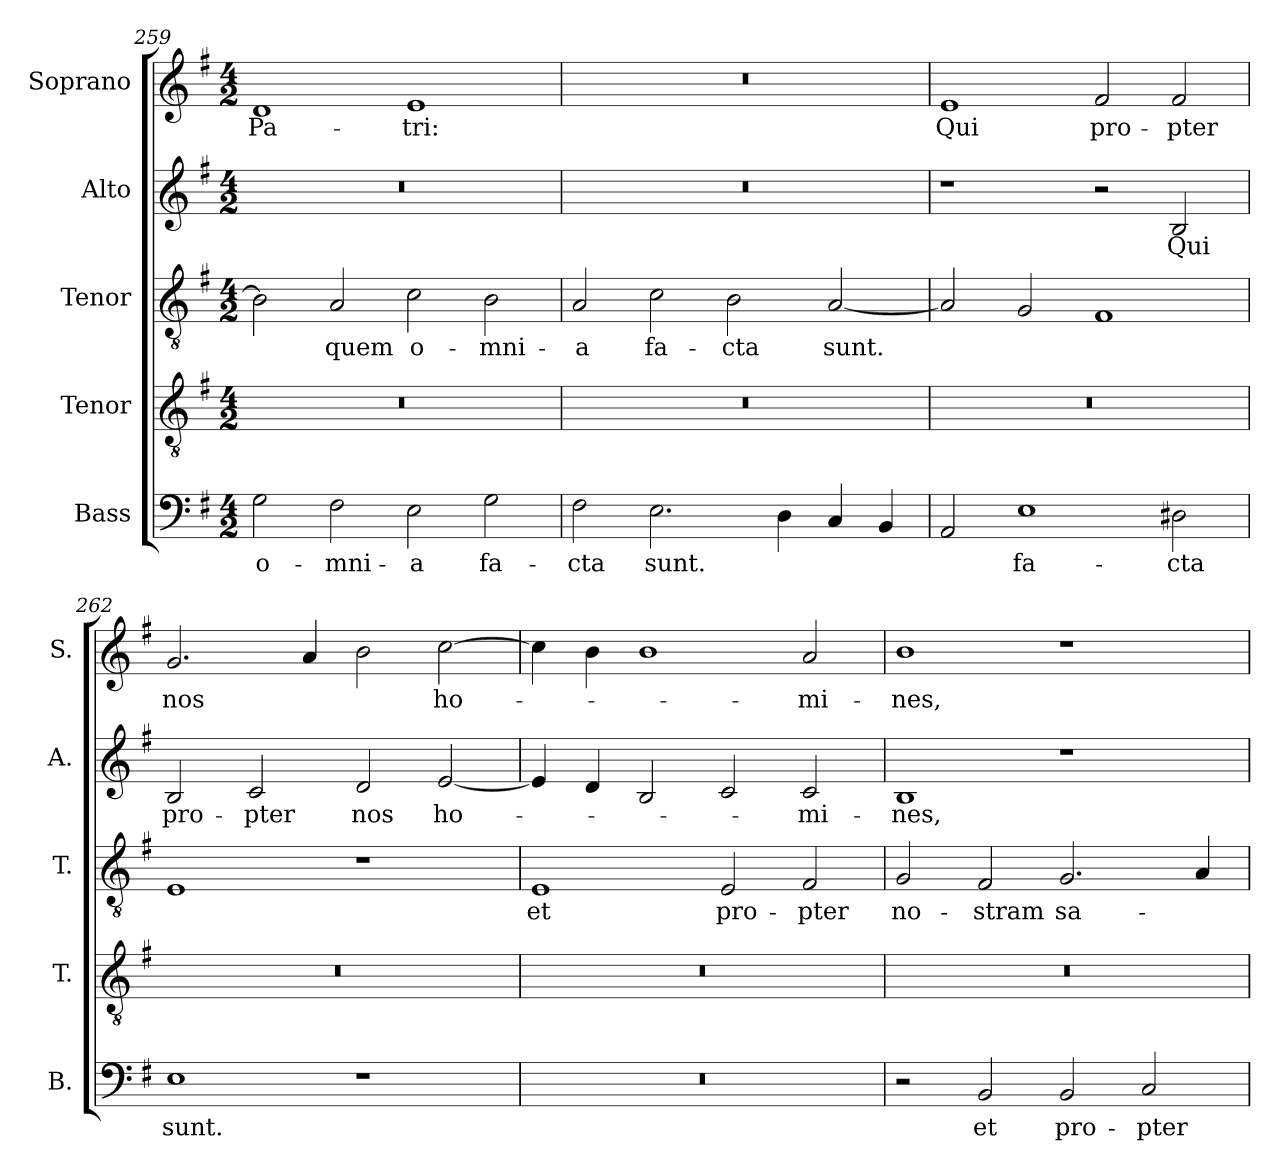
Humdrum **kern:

**kern	**text	**kern	**kern	**text	**kern	**text	**kern	**text
*part5	*part5	*part4	*part3	*part3	*part2	*part2	*part1	*part1
*staff5	*staff5	*staff4	*staff3	*staff3	*staff2	*staff2	*staff1	*staff1
*I"Bass	*	*I"Tenor	*I"Tenor	*	*I"Alto	*	*I"Soprano	*
*I'B.	*	*I'T.	*I'T.	*	*I'A.	*	*I'S.	*
*clefF4	*	*clefGv2	*clefGv2	*	*clefG2	*	*clefG2	*
*	*	*ITrd7c12	*ITrd7c12	*	*	*	*	*
*k[f#]	*	*k[f#]	*k[f#]	*	*k[f#]	*	*k[f#]	*
*G:	*	*G:	*G:	*	*G:	*	*G:	*
*M4/2	*	*M4/2	*M4/2	*	*M4/2	*	*M4/2	*
=259	=259	=259	=259	=259	=259	=259	=259	=259
!	!LO:LY:b:color=#000000	!LO:N:vis=1	!	!	!LO:N:vis=1	!	!	!
!	!	!	!	!	!	!	!	!LO:LY:b:color=#000000
2Gi\	o-	0r	2BBi\]	.	0r	.	1di	Pa-
!	!LO:LY:b:color=#000000	!	!	!	!	!	!	!
!	!	!	!	!LO:LY:b:color=#000000	!	!	!	!
2F#i\	-mni-	.	2AAi/	quem	.	.	.	.
!	!LO:LY:b:color=#000000	!	!	!	!	!	!	!
!	!	!	!	!LO:LY:b:color=#000000	!	!	!	!
!	!	!	!	!	!	!	!	!LO:LY:b:color=#000000
2Ei\	-a	.	2Ci\	o-	.	.	1ei	-tri:
!	!LO:LY:b:color=#000000	!	!	!	!	!	!	!
!	!	!	!	!LO:LY:b:color=#000000	!	!	!	!
2Gi\	fa-	.	2BBi\	-mni-	.	.	.	.
=260	=260	=260	=260	=260	=260	=260	=260	=260
!	!LO:LY:b:color=#000000	!LO:N:vis=1	!	!	!	!	!	!
!	!	!	!	!LO:LY:b:color=#000000	!LO:N:vis=1	!	!LO:N:vis=1	!
2F#i\	-cta	0r	2AAi/	-a	0r	.	0r	.
!	!LO:LY:b:color=#000000	!	!	!	!	!	!	!
!	!	!	!	!LO:LY:b:color=#000000	!	!	!	!
2.Ei\	sunt.	.	2Ci\	fa-	.	.	.	.
!	!	!	!	!LO:LY:b:color=#000000	!	!	!	!
.	.	.	2BBi\	-cta	.	.	.	.
4Di\	.	.	.	.	.	.	.	.
!	!	!	!	!LO:LY:b:color=#000000	!	!	!	!
4Ci/	.	.	[2AAi/	sunt.	.	.	.	.
4BBi/	.	.	.	.	.	.	.	.
=261	=261	=261	=261	=261	=261	=261	=261	=261
!	!	!LO:N:vis=1	!	!	!	!	!	!
!	!	!	!	!	!	!	!	!LO:LY:b:color=#000000
2AAi/	.	0r	2AAi/]	.	1r	.	1ei	Qui
!	!LO:LY:b:color=#000000	!	!	!	!	!	!	!
1Ei	fa-	.	2GGi/	.	.	.	.	.
!	!	!	!	!	!	!	!	!LO:LY:b:color=#000000
.	.	.	1FF#i	.	2r	.	2f#i/	pro-
!	!LO:LY:b:color=#000000	!	!	!	!	!	!	!
!	!	!	!	!	!	!LO:LY:b:color=#000000	!	!
!	!	!	!	!	!	!	!	!LO:LY:b:color=#000000
2D#Xi\	-cta	.	.	.	2Bi/	Qui	2f#i/	-pter
=262	=262	=262	=262	=262	=262	=262	=262	=262
!	!LO:LY:b:color=#000000	!LO:N:vis=1	!	!	!	!	!	!
!	!	!	!	!	!	!LO:LY:b:color=#000000	!	!
!	!	!	!	!	!	!	!	!LO:LY:b:color=#000000
1Ei	sunt.	0r	1EEi	.	2Bi/	pro-	2.gi/	nos
!	!	!	!	!	!	!LO:LY:b:color=#000000	!	!
.	.	.	.	.	2ci/	-pter	.	.
.	.	.	.	.	.	.	4ai/	.
!	!	!	!	!	!	!LO:LY:b:color=#000000	!	!
1r	.	.	1r	.	2di/	nos	2bi\	.
!	!	!	!	!	!	!LO:LY:b:color=#000000	!	!
!	!	!	!	!	!	!	!	!LO:LY:b:color=#000000
.	.	.	.	.	[2ei/	ho-	[2cci\	ho-
!!LO:LB:g=z
=263	=263	=263	=263	=263	=263	=263	=263	=263
!LO:N:vis=1	!	!LO:N:vis=1	!	!	!	!	!	!
!	!	!	!	!LO:LY:b:color=#000000	!	!	!	!
0r	.	0r	1EEi	et	4ei/]	.	4cci\]	.
.	.	.	.	.	4di/	.	4bi\	.
.	.	.	.	.	2Bi/	.	1bi	.
!	!	!	!	!LO:LY:b:color=#000000	!	!	!	!
.	.	.	2EEi/	pro-	2ci/	.	.	.
!	!	!	!	!LO:LY:b:color=#000000	!	!	!	!
!	!	!	!	!	!	!LO:LY:b:color=#000000	!	!
!	!	!	!	!	!	!	!	!LO:LY:b:color=#000000
.	.	.	2FF#i/	-pter	2ci/	-mi-	2ai/	-mi-
=264	=264	=264	=264	=264	=264	=264	=264	=264
!	!	!LO:N:vis=1	!	!	!	!	!	!
!	!	!	!	!LO:LY:b:color=#000000	!	!	!	!
!	!	!	!	!	!	!LO:LY:b:color=#000000	!	!
!	!	!	!	!	!	!	!	!LO:LY:b:color=#000000
2r	.	0r	2GGi/	no-	1Bi	-nes,	1bi	-nes,
!	!LO:LY:b:color=#000000	!	!	!	!	!	!	!
!	!	!	!	!LO:LY:b:color=#000000	!	!	!	!
2BBi/	et	.	2FF#i/	-stram	.	.	.	.
!	!LO:LY:b:color=#000000	!	!	!	!	!	!	!
!	!	!	!	!LO:LY:b:color=#000000	!	!	!	!
2BBi/	pro-	.	2.GGi/	sa-	1r	.	1r	.
!	!LO:LY:b:color=#000000	!	!	!	!	!	!	!
2Ci/	-pter	.	.	.	.	.	.	.
.	.	.	4AAi/	.	.	.	.	.
=	=	=	=	=	=	=	=	=
*-	*-	*-	*-	*-	*-	*-	*-	*-
